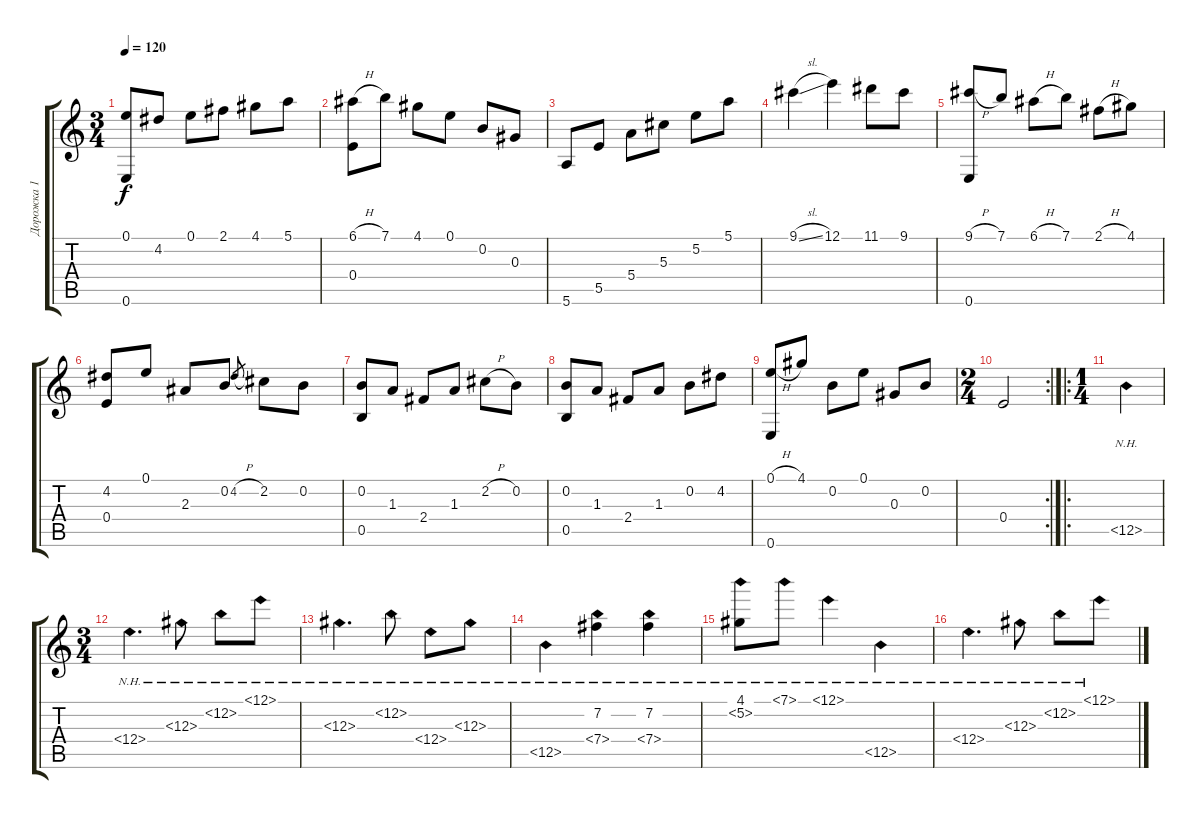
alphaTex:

\track ("Дорожка 1" "Дорожка 1") {instrument acousticguitarnylon}
\staff {score tabs}
\tuning (E4 B3 Ab3 E3 B2 E2) {hide}
\ts (3 4)
\tempo 120
\clef g2
\ks c
(0.1 0.6).8{dy f} 4.2.8 0.1.8 2.1.8 4.1.8 5.1.8 |
(6.1{h} 0.4).8 7.1.8 4.1.8 0.1.8 0.2.8 0.3.8 |
5.6.8 5.5.8 5.4.8 5.3.8 5.2.8 5.1.8 |
9.1{sl}.4 12.1.4 11.1.8 9.1.8 |
(9.1{h} 0.6).8 7.1.8 6.1{h}.8 7.1.8 2.1{h}.8 4.1.8 |
(4.2 0.4).8 0.1.8 2.3.8 0.2.8 4.2{h}.8{gr} 2.2.8 0.2.8 |
(0.2 0.5).8 1.3.8 2.4.8 1.3.8 2.2{h}.8 0.2.8 |
(0.2 0.5).8 1.3.8 2.4.8 1.3.8 0.2.8 4.2.8 |
(0.1{h} 0.6).8 4.1.8 0.2.8 0.1.8 0.3.8 0.2.8 |
\rc 2
\ts (2 4)
0.4.2 |
\ro
\ts (1 4)
12.5{nh}.4 |
\ts (3 4)
12.4{nh}.4{d} 12.3{nh}.8 12.2{nh}.8 12.1{nh}.8 |
12.3{nh}.4{d} 12.2{nh}.8 12.4{nh}.8 12.3{nh}.8 |
12.5{nh}.4 (7.2 7.4{nh}).4 (7.2 7.4{nh}).4 |
(4.1 5.2{nh}).8 7.1{nh}.8 12.1{nh}.4 12.5{nh}.4 |
12.4{nh}.4{d} 12.3{nh}.8 12.2{nh}.8 12.1{nh}.8
